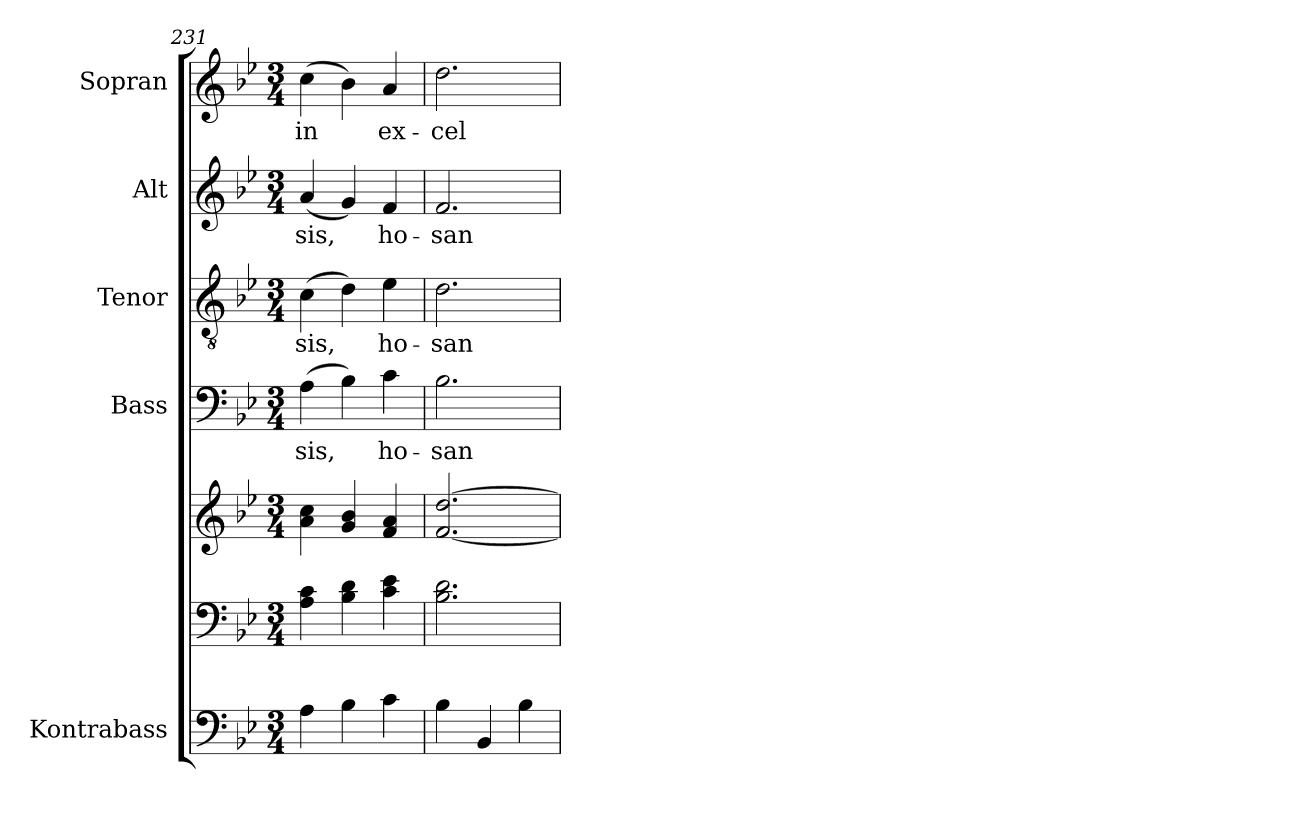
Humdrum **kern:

**kern	**kern	**kern	**kern	**text	**kern	**text	**kern	**text	**kern	**text
*part6	*part5	*part5	*part4	*part4	*part3	*part3	*part2	*part2	*part1	*part1
*staff7	*staff6	*staff5	*staff4	*staff4	*staff3	*staff3	*staff2	*staff2	*staff1	*staff1
*I"Kontrabass	*	*	*I"Bass	*	*I"Tenor	*	*I"Alt	*	*I"Sopran	*
*I'Kb.	*	*	*I'B.	*	*I'T.	*	*I'A.	*	*I'S.	*
*clefF4	*clefF4	*clefG2	*clefF4	*	*clefGv2	*	*clefG2	*	*clefG2	*
*ITrd7c12	*	*	*	*	*	*	*	*	*	*
*k[b-e-]	*k[b-e-]	*k[b-e-]	*k[b-e-]	*	*k[b-e-]	*	*k[b-e-]	*	*k[b-e-]	*
*B-:	*B-:	*B-:	*B-:	*	*B-:	*	*B-:	*	*B-:	*
*M3/4	*M3/4	*M3/4	*M3/4	*	*M3/4	*	*M3/4	*	*M3/4	*
=231	=231	=231	=231	=231	=231	=231	=231	=231	=231	=231
!	!	!	!	!LO:LY:b	!	!LO:LY:b	!	!LO:LY:b	!	!LO:LY:b
4AA\	4A\ 4c\	4a\ 4cc\	(>4A\	-sis,	(>4c\	-sis,	(<4a/	-sis,	(>4cc\	in
4BB-\	4B-\ 4d\	4g/ 4b-/	4B-\)	.	4d\)	.	4g/)	.	4b-\)	.
!	!	!	!	!LO:LY:b	!	!LO:LY:b	!	!LO:LY:b	!	!LO:LY:b
4C\	4c\ 4e-\	4f/ 4a/	4c\	ho-	4e-\	ho-	4f/	ho-	4a/	ex-
=232	=232	=232	=232	=232	=232	=232	=232	=232	=232	=232
!	!	!	!	!LO:LY:b	!	!LO:LY:b	!	!LO:LY:b	!	!LO:LY:b
4BB-\	2.B-\ 2.d\	[2.f/ [2.dd/	2.B-\	-san-	2.d\	-san-	2.f/	-san-	2.dd\	-cel-
4BBB-/	.	.	.	.	.	.	.	.	.	.
4BB-\	.	.	.	.	.	.	.	.	.	.
=	=	=	=	=	=	=	=	=	=	=
*-	*-	*-	*-	*-	*-	*-	*-	*-	*-	*-
